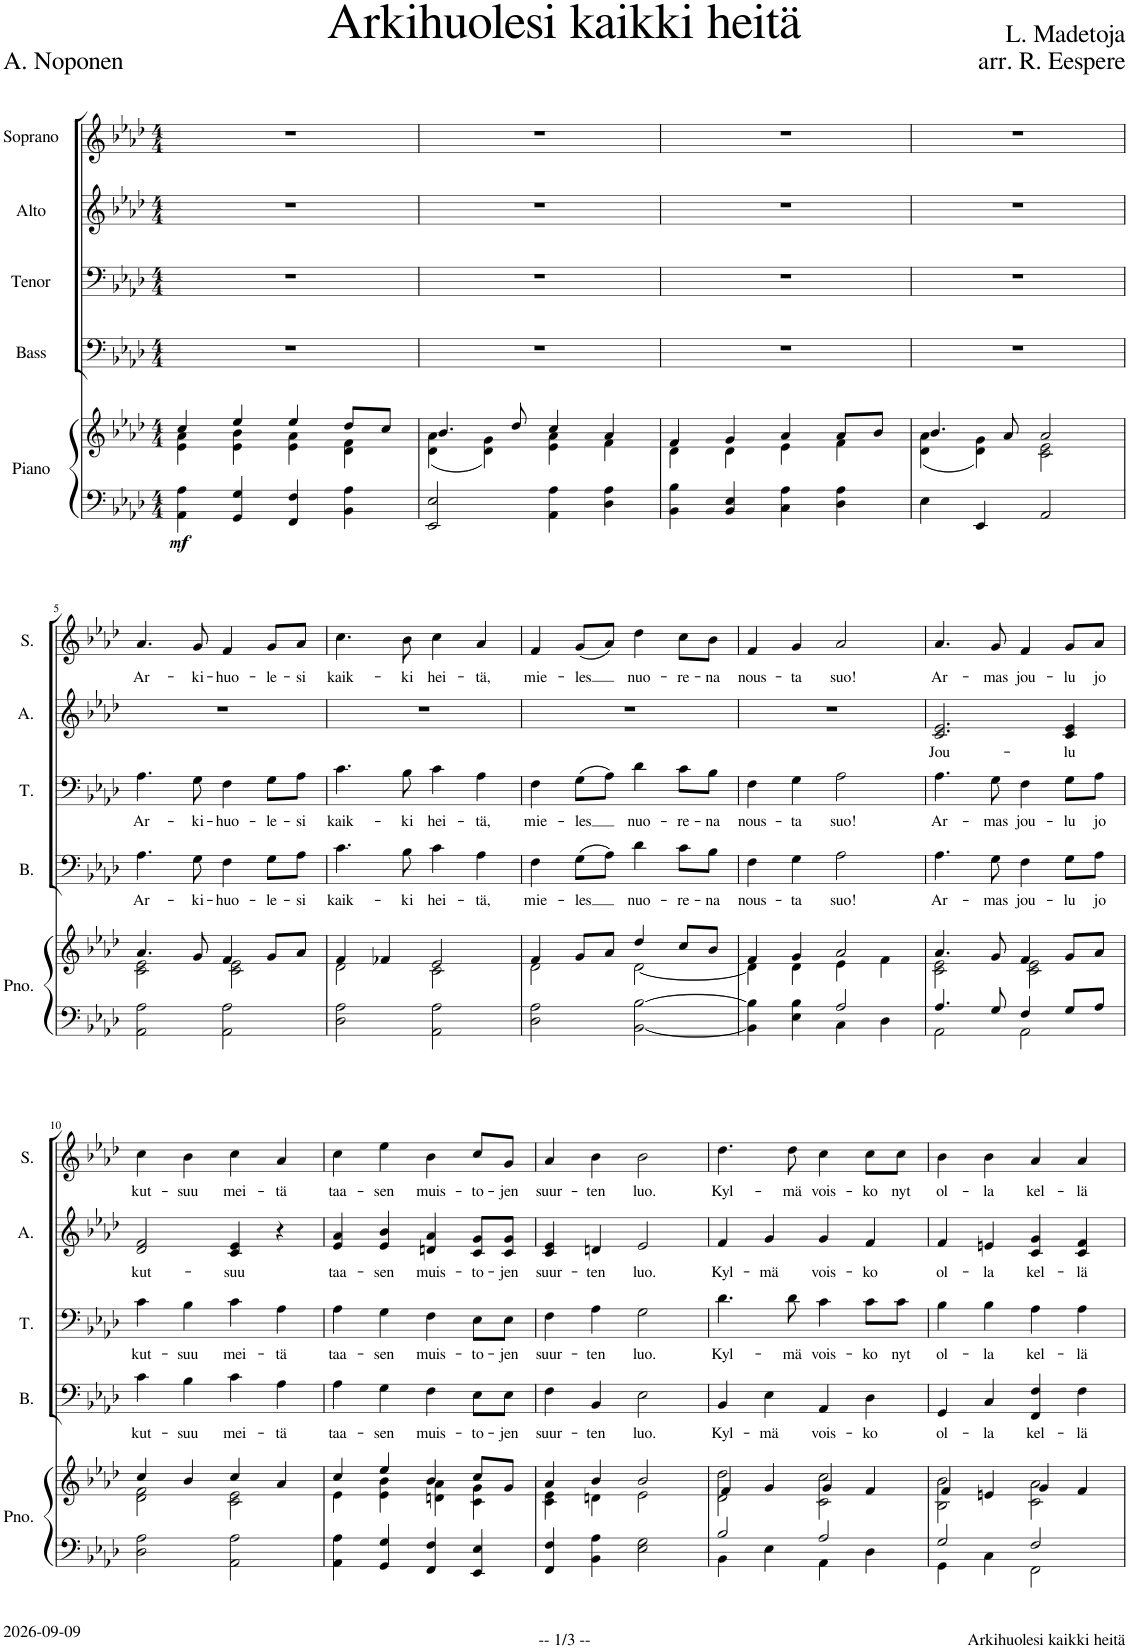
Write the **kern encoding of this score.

**kern	**kern	**dynam	**kern	**text	**kern	**text	**kern	**text	**kern	**text
*part5	*part5	*part5	*part4	*part4	*part3	*part3	*part2	*part2	*part1	*part1
*staff6	*staff5	*staff5/6	*staff4	*staff4	*staff3	*staff3	*staff2	*staff2	*staff1	*staff1
*I"Piano	*	*	*I"Bass	*	*I"Tenor	*	*I"Alto	*	*I"Soprano	*
*I'Pno.	*	*	*I'B.	*	*I'T.	*	*I'A.	*	*I'S.	*
*clefF4	*clefG2	*	*clefF4	*	*clefF4	*	*clefG2	*	*clefG2	*
*	*	*	*	*	*	*	*Trd1c2	*	*	*
*k[b-e-a-d-]	*k[b-e-a-d-]	*	*k[b-e-a-d-]	*	*k[b-e-a-d-]	*	*k[b-e-a-d-]	*	*k[b-e-a-d-]	*
*M4/4	*M4/4	*	*M4/4	*	*M4/4	*	*M4/4	*	*M4/4	*
=1	=1	=1	=1	=1	=1	=1	=1	=1	=1	=1
*	*^	*	*	*	*	*	*	*	*	*
!	!	!	!LO:DY:b=2	!	!	!	!	!	!	!	!
4AA-\ 4A-\	4cc/	4e-\ 4a-\	mf	1r	.	1r	.	1r	.	1r	.
4GG/ 4G/	4ee-/	4e-\ 4b-\	.	.	.	.	.	.	.	.	.
4FF/ 4F/	4ee-/	4e-\ 4a-\	.	.	.	.	.	.	.	.	.
4BB-\ 4A-\	8dd-/L	4d-\ 4f\	.	.	.	.	.	.	.	.	.
.	8cc/J	.	.	.	.	.	.	.	.	.	.
=2	=2	=2	=2	=2	=2	=2	=2	=2	=2	=2	=2
2EE-/ 2E-/	4.b-/	(4d-\ 4a-\	.	1r	.	1r	.	1r	.	1r	.
.	.	4d-\ 4g\)	.	.	.	.	.	.	.	.	.
.	8dd-/	.	.	.	.	.	.	.	.	.	.
4AA-\ 4A-\	4cc/	4e-\ 4a-\	.	.	.	.	.	.	.	.	.
4D-\ 4A-\	4a-/	4f\	.	.	.	.	.	.	.	.	.
=3	=3	=3	=3	=3	=3	=3	=3	=3	=3	=3	=3
4BB-\ 4B-\	4f/	4d-\	.	1r	.	1r	.	1r	.	1r	.
4BB-/ 4E-/	4g/	4d-\	.	.	.	.	.	.	.	.	.
4C\ 4A-\	4a-/	4e-\	.	.	.	.	.	.	.	.	.
4D-\ 4A-\	8a-/L	4f\	.	.	.	.	.	.	.	.	.
.	8b-/J	.	.	.	.	.	.	.	.	.	.
=4	=4	=4	=4	=4	=4	=4	=4	=4	=4	=4	=4
4E-\	4.b-/	(4d-\ 4a-\	.	1r	.	1r	.	1r	.	1r	.
4EE-/	.	4d-\ 4g\)	.	.	.	.	.	.	.	.	.
.	8a-/	.	.	.	.	.	.	.	.	.	.
2AA-/	2a-/	2c\ 2e-\	.	.	.	.	.	.	.	.	.
!!LO:LB:g=z
=5	=5	=5	=5	=5	=5	=5	=5	=5	=5	=5	=5
!	!	!	!	!	!LO:LY:b	!	!LO:LY:b	!	!	!	!LO:LY:b
2AA-\ 2A-\	4.a-/	2c\ 2e-\	.	4.A-\	Ar-	4.A-\	Ar-	1r	.	4.a-/	Ar-
!	!	!	!	!	!LO:LY:b	!	!LO:LY:b	!	!	!	!LO:LY:b
.	8g/	.	.	8G\	-ki-	8G\	-ki-	.	.	8g/	-ki-
!	!	!	!	!	!LO:LY:b	!	!LO:LY:b	!	!	!	!LO:LY:b
2AA-\ 2A-\	4f/	2c\ 2e-\	.	4F\	-huo-	4F\	-huo-	.	.	4f/	-huo-
!	!	!	!	!	!LO:LY:b	!	!LO:LY:b	!	!	!	!LO:LY:b
.	8g/L	.	.	8G\L	-le-	8G\L	-le-	.	.	8g/L	-le-
!	!	!	!	!	!LO:LY:b	!	!LO:LY:b	!	!	!	!LO:LY:b
.	8a-/J	.	.	8A-\J	-si	8A-\J	-si	.	.	8a-/J	-si
=6	=6	=6	=6	=6	=6	=6	=6	=6	=6	=6	=6
!	!	!	!	!	!LO:LY:b	!	!LO:LY:b	!	!	!	!LO:LY:b
2D-\ 2A-\	4f/	2d-\	.	4.c\	kaik-	4.c\	kaik-	1r	.	4.cc\	kaik-
.	4f-X/	.	.	.	.	.	.	.	.	.	.
!	!	!	!	!	!LO:LY:b	!	!LO:LY:b	!	!	!	!LO:LY:b
.	.	.	.	8B-\	-ki	8B-\	-ki	.	.	8b-\	-ki
!	!	!	!	!	!LO:LY:b	!	!LO:LY:b	!	!	!	!LO:LY:b
2AA-\ 2A-\	2e-/	2c\	.	4c\	hei-	4c\	hei-	.	.	4cc\	hei-
!	!	!	!	!	!LO:LY:b	!	!LO:LY:b	!	!	!	!LO:LY:b
.	.	.	.	4A-\	-tä,	4A-\	-tä,	.	.	4a-/	-tä,
=7	=7	=7	=7	=7	=7	=7	=7	=7	=7	=7	=7
!	!	!	!	!	!LO:LY:b	!	!LO:LY:b	!	!	!	!LO:LY:b
2D-\ 2A-\	4f/	2d-\	.	4F\	mie-	4F\	mie-	1r	.	4f/	mie-
!	!	!	!	!	!LO:LY:b	!	!LO:LY:b	!	!	!	!LO:LY:b
.	8g/L	.	.	(8G\L	-les	(8G\L	-les	.	.	(8g/L	-les
.	8a-/J	.	.	8A-\J)	.	8A-\J)	.	.	.	8a-/J)	.
!	!	!	!	!	!LO:LY:b	!	!LO:LY:b	!	!	!	!LO:LY:b
[2BB-\ [2B-\	4dd-/	[2d-\	.	4d-\	nuo-	4d-\	nuo-	.	.	4dd-\	nuo-
!	!	!	!	!	!LO:LY:b	!	!LO:LY:b	!	!	!	!LO:LY:b
.	8cc/L	.	.	8c\L	-re-	8c\L	-re-	.	.	8cc\L	-re-
!	!	!	!	!	!LO:LY:b	!	!LO:LY:b	!	!	!	!LO:LY:b
.	8b-/J	.	.	8B-\J	-na	8B-\J	-na	.	.	8b-\J	-na
=8	=8	=8	=8	=8	=8	=8	=8	=8	=8	=8	=8
*^	*	*	*	*	*	*	*	*	*	*	*
!	!	!	!	!	!	!LO:LY:b	!	!LO:LY:b	!	!	!	!LO:LY:b
4BB-\] 4B-\]	2ryy	4f/	4d-\]	.	4F\	nous-	4F\	nous-	1r	.	4f/	nous-
!	!	!	!	!	!	!LO:LY:b	!	!LO:LY:b	!	!	!	!LO:LY:b
4E-\ 4B-\	.	4g/	4d-\	.	4G\	-ta	4G\	-ta	.	.	4g/	-ta
!	!	!	!	!	!	!LO:LY:b	!	!LO:LY:b	!	!	!	!LO:LY:b
2A-/	4C\	2a-/	4e-\	.	2A-\	suo!	2A-\	suo!	.	.	2a-/	suo!
.	4D-\	.	4f\	.	.	.	.	.	.	.	.	.
=9	=9	=9	=9	=9	=9	=9	=9	=9	=9	=9	=9	=9
!	!	!	!	!	!	!LO:LY:b	!	!LO:LY:b	!	!LO:LY:b	!	!LO:LY:b
4.A-/	2AA-\	4.a-/	2c\ 2e-\	.	4.A-\	Ar-	4.A-\	Ar-	2.c/ 2.e-/	Jou-	4.a-/	Ar-
!	!	!	!	!	!	!LO:LY:b	!	!LO:LY:b	!	!	!	!LO:LY:b
8G/	.	8g/	.	.	8G\	-mas	8G\	-mas	.	.	8g/	-mas
!	!	!	!	!	!	!LO:LY:b	!	!LO:LY:b	!	!	!	!LO:LY:b
4F/	2AA-\	4f/	2c\ 2e-\	.	4F\	jou-	4F\	jou-	.	.	4f/	jou-
!	!	!	!	!	!	!LO:LY:b	!	!LO:LY:b	!	!LO:LY:b	!	!LO:LY:b
8G/L	.	8g/L	.	.	8G\L	-lu	8G\L	-lu	4c/ 4e-/	-lu	8g/L	-lu
!	!	!	!	!	!	!LO:LY:b	!	!LO:LY:b	!	!	!	!LO:LY:b
8A-/J	.	8a-/J	.	.	8A-\J	jo	8A-\J	jo	.	.	8a-/J	jo
*v	*v	*	*	*	*	*	*	*	*	*	*	*
!!LO:LB:g=z
=10	=10	=10	=10	=10	=10	=10	=10	=10	=10	=10	=10
!	!	!	!	!	!LO:LY:b	!	!LO:LY:b	!	!LO:LY:b	!	!LO:LY:b
2D-\ 2A-\	4cc/	2d-\ 2f\	.	4c\	kut-	4c\	kut-	2d-/ 2f/	kut-	4cc\	kut-
!	!	!	!	!	!LO:LY:b	!	!LO:LY:b	!	!	!	!LO:LY:b
.	4b-/	.	.	4B-\	-suu	4B-\	-suu	.	.	4b-\	-suu
!	!	!	!	!	!LO:LY:b	!	!LO:LY:b	!	!LO:LY:b	!	!LO:LY:b
2AA-\ 2A-\	4cc/	2c\ 2e-\	.	4c\	mei-	4c\	mei-	4c/ 4e-/	-suu	4cc\	mei-
!	!	!	!	!	!LO:LY:b	!	!LO:LY:b	!	!	!	!LO:LY:b
.	4a-/	.	.	4A-\	-tä	4A-\	-tä	4r	.	4a-/	-tä
=11	=11	=11	=11	=11	=11	=11	=11	=11	=11	=11	=11
!	!	!	!	!	!LO:LY:b	!	!LO:LY:b	!	!LO:LY:b	!	!LO:LY:b
4AA-\ 4A-\	4cc/	4e-\	.	4A-\	taa-	4A-\	taa-	4e-/ 4a-/	taa-	4cc\	taa-
!	!	!	!	!	!LO:LY:b	!	!LO:LY:b	!	!LO:LY:b	!	!LO:LY:b
4GG/ 4G/	4ee-/	4e-\ 4b-\	.	4G\	-sen	4G\	-sen	4e-/ 4b-/	-sen	4ee-\	-sen
!	!	!	!	!	!LO:LY:b	!	!LO:LY:b	!	!LO:LY:b	!	!LO:LY:b
4FF/ 4F/	4b-/	4dn\ 4a-\	.	4F\	muis-	4F\	muis-	4dn/ 4a-/	muis-	4b-\	muis-
!	!	!	!	!	!LO:LY:b	!	!LO:LY:b	!	!LO:LY:b	!	!LO:LY:b
4EE-/ 4E-/	8cc/L	4c\ 4g\	.	8E-\L	-to-	8E-\L	-to-	8c/ 8g/L	-to-	8cc/L	-to-
!	!	!	!	!	!LO:LY:b	!	!LO:LY:b	!	!LO:LY:b	!	!LO:LY:b
.	8g/J	.	.	8E-\J	-jen	8E-\J	-jen	8c/ 8g/J	-jen	8g/J	-jen
=12	=12	=12	=12	=12	=12	=12	=12	=12	=12	=12	=12
!	!	!	!	!	!LO:LY:b	!	!LO:LY:b	!	!LO:LY:b	!	!LO:LY:b
4FF/ 4F/	4a-/	4c\ 4e-\	.	4F\	suur-	4F\	suur-	4c/ 4e-/	suur-	4a-/	suur-
!	!	!	!	!	!LO:LY:b	!	!LO:LY:b	!	!LO:LY:b	!	!LO:LY:b
4BB-\ 4A-\	4b-/	4dn\	.	4BB-/	-ten	4A-\	-ten	4dn/	-ten	4b-\	-ten
!	!	!	!	!	!LO:LY:b	!	!LO:LY:b	!	!LO:LY:b	!	!LO:LY:b
2E-\ 2G\	2b-/	2e-\	.	2E-\	luo.	2G\	luo.	2e-/	luo.	2b-\	luo.
=13	=13	=13	=13	=13	=13	=13	=13	=13	=13	=13	=13
*^	*	*	*	*	*	*	*	*	*	*	*
!	!	!	!	!	!	!LO:LY:b	!	!LO:LY:b	!	!LO:LY:b	!	!LO:LY:b
2B-/	4BB-\	4f/	2d-\ 2dd-\	.	4BB-/	Kyl-	4.d-\	Kyl-	4f/	Kyl-	4.dd-\	Kyl-
!	!	!	!	!	!	!LO:LY:b	!	!	!	!LO:LY:b	!	!
.	4E-\	4g/	.	.	4E-\	-mä	.	.	4g/	-mä	.	.
!	!	!	!	!	!	!	!	!LO:LY:b	!	!	!	!LO:LY:b
.	.	.	.	.	.	.	8d-\	-mä	.	.	8dd-\	-mä
!	!	!	!	!	!	!LO:LY:b	!	!LO:LY:b	!	!LO:LY:b	!	!LO:LY:b
2A-/	4AA-\	4g/	2c\ 2cc\	.	4AA-/	vois-	4c\	vois-	4g/	vois-	4cc\	vois-
!	!	!	!	!	!	!LO:LY:b	!	!LO:LY:b	!	!LO:LY:b	!	!LO:LY:b
.	4D-\	4f/	.	.	4D-\	-ko	8c\L	-ko	4f/	-ko	8cc\L	-ko
!	!	!	!	!	!	!	!	!LO:LY:b	!	!	!	!LO:LY:b
.	.	.	.	.	.	.	8c\J	nyt	.	.	8cc\J	nyt
=14	=14	=14	=14	=14	=14	=14	=14	=14	=14	=14	=14	=14
!	!	!	!	!	!	!LO:LY:b	!	!LO:LY:b	!	!LO:LY:b	!	!LO:LY:b
2G/	4GG\	4f/	2B-\ 2b-\	.	4GG/	ol-	4B-\	ol-	4f/	ol-	4b-\	ol-
!	!	!	!	!	!	!LO:LY:b	!	!LO:LY:b	!	!LO:LY:b	!	!LO:LY:b
.	4C\	4en/	.	.	4C/	-la	4B-\	-la	4en/	-la	4b-\	-la
!	!	!	!	!	!	!LO:LY:b	!	!LO:LY:b	!	!LO:LY:b	!	!LO:LY:b
2F/	2FF\	4g/	2c\ 2a-\	.	4FF/ 4F/	kel-	4A-\	kel-	4c/ 4g/	kel-	4a-/	kel-
!	!	!	!	!	!	!LO:LY:b	!	!LO:LY:b	!	!LO:LY:b	!	!LO:LY:b
.	.	4f/	.	.	4F\	-lä	4A-\	-lä	4c/ 4f/	-lä	4a-/	-lä
*v	*v	*	*	*	*	*	*	*	*	*	*	*
*	*v	*v	*	*	*	*	*	*	*	*	*
=	=	=	=	=	=	=	=	=	=	=
*-	*-	*-	*-	*-	*-	*-	*-	*-	*-	*-
